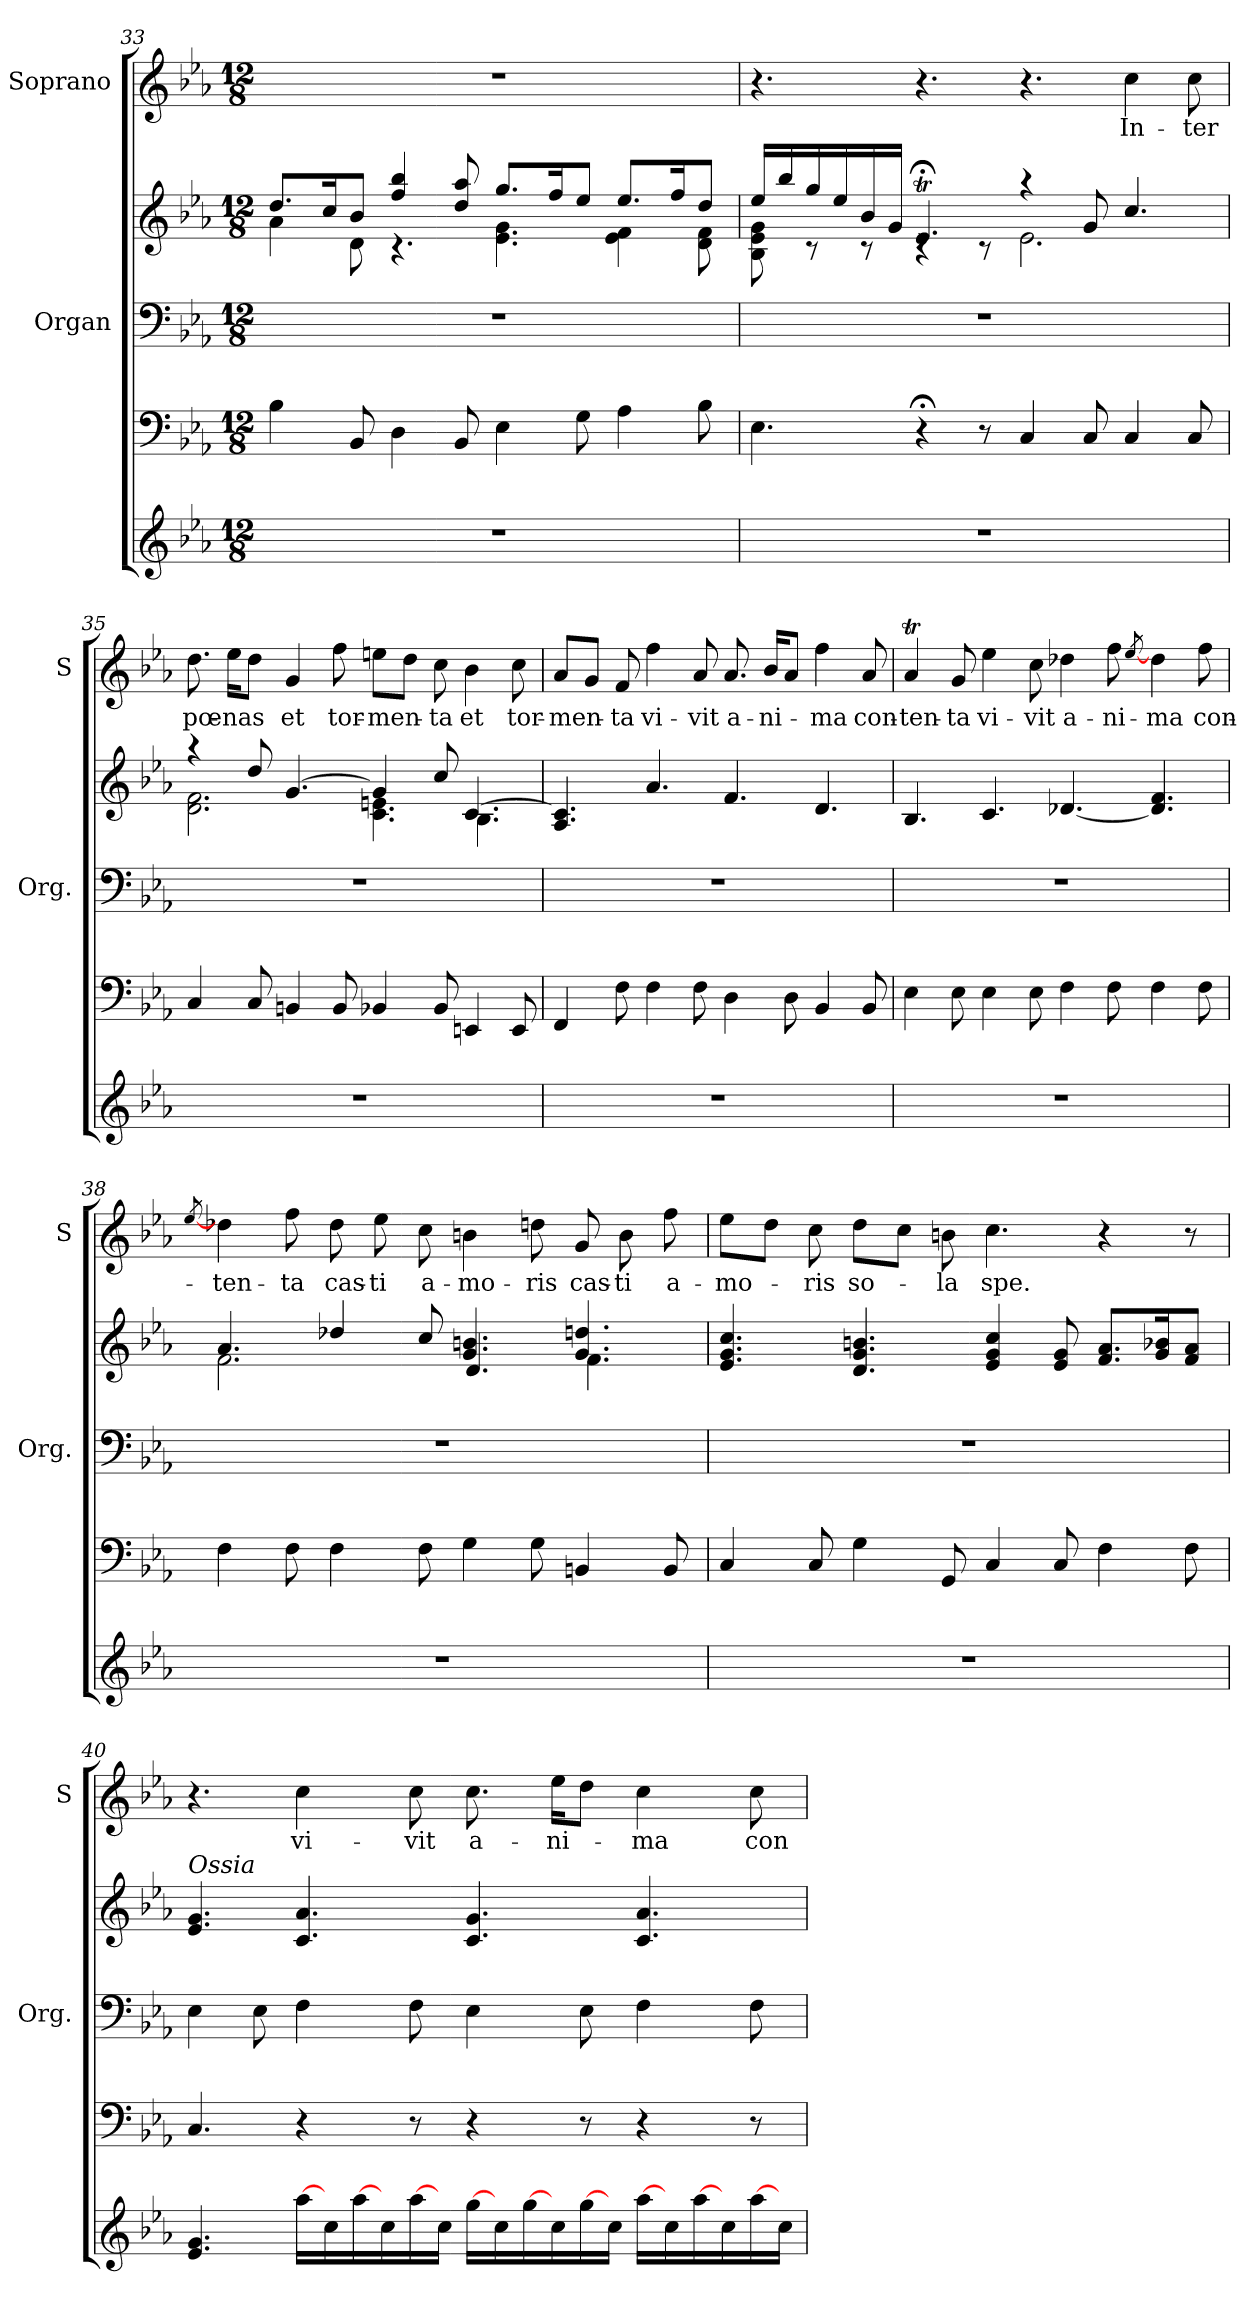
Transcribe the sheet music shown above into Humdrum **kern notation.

**kern	**kern	**kern	**kern	**kern	**text
*part4	*part3	*part2	*part2	*part1	*part1
*staff5	*staff4	*staff3	*staff2	*staff1	*staff1
*	*	*I"Organ	*	*I"Soprano	*
*	*	*I'Org.	*	*I'S	*
!!LO:PB:g=z
*clefG2	*clefF4	*clefF4	*clefG2	*clefG2	*
*k[b-e-a-]	*k[b-e-a-]	*k[b-e-a-]	*k[b-e-a-]	*k[b-e-a-]	*
*E-:	*E-:	*E-:	*E-:	*E-:	*
*M12/8	*M12/8	*M12/8	*M12/8	*M12/8	*
=33	=33	=33	=33	=33	=33
*	*	*	*^	*	*
1.r	4B-\	1.r	8.dd/L	4a-\	1.r	.
.	.	.	16cc/k	.	.	.
.	8BB-/	.	8b-/J	8d\	.	.
.	4D\	.	4ff/ 4bb-/	4.rc	.	.
.	8BB-/	.	8dd/ 8aa-/	.	.	.
.	4E-\	.	8.gg/L	4.e-\ 4.g\	.	.
.	.	.	16ff/k	.	.	.
.	8G\	.	8ee-/J	.	.	.
.	4A-\	.	8.ee-/L	4e-\ 4f\	.	.
.	.	.	16ff/k	.	.	.
.	8B-\	.	8dd/J	8d\ 8f\	.	.
=34	=34	=34	=34	=34	=34	=34
1.r	4.E-\	1.r	16ee-/LL	8B-\ 8e-\ 8g\	4.r	.
.	.	.	16bb-/	.	.	.
.	.	.	16gg/	8rc	.	.
.	.	.	16ee-/	.	.	.
.	.	.	16b-/	8rc	.	.
.	.	.	16g/JJ	.	.	.
.	4r;<	.	4.e-;<T/	4rc	4.r	.
.	8r	.	.	8rc	.	.
.	4C/	.	4raa	2.e-\	4.r	.
.	8C/	.	8g/	.	.	.
.	4C/	.	4.cc/	.	4cc\	In-
.	8C/	.	.	.	8cc\	-ter
!!LO:LB:g=z
=35	=35	=35	=35	=35	=35	=35
1.r	4C/	1.r	4raa	2.d\ 2.f\	8.dd\	pœ-
.	.	.	.	.	16ee-\KL	-nas
.	8C/	.	8dd/	.	8dd\J	.
.	4BBn/	.	[>4.g/	.	4g/	et
.	8BB/	.	.	.	8ff\	tor-
.	4BB-X/	.	4g/]	4.c\ 4.en\	8een\L	-men-
.	.	.	.	.	8dd\J	.
.	8BB-/	.	8cc/	.	8cc\	-ta
.	4EEn/	.	[>4.c/	4.B-\	4b-\	et
.	8EE/	.	.	.	8cc\	tor-
*	*	*	*v	*v	*	*
=36	=36	=36	=36	=36	=36
1.r	4FF/	1.r	4.A-/ 4.c/]	8a-/L	-men-
.	.	.	.	8g/J	.
.	8F\	.	.	8f/	-ta
.	4F\	.	4.a-/	4ff\	vi-
.	8F\	.	.	8a-/	-vit
.	4D\	.	4.f/	8.a-/	a-
.	.	.	.	16b-/KL	-ni-
.	8D\	.	.	8a-/J	.
.	4BB-/	.	4.d/	4ff\	-ma
.	8BB-/	.	.	8a-/	con-
!!LO:PB:g=z
=37	=37	=37	=37	=37	=37
1.r	4E-\	1.r	4.B-/	4a-T/	-ten-
.	8E-\	.	.	8g/	-ta
.	4E-\	.	4.c/	4ee-\	vi-
.	8E-\	.	.	8cc\	-vit
.	4F\	.	[4.d-X/	4dd-X\	a-
.	8F\	.	.	8ff\	-ni-
.	.	.	.	[8qee-/	.
.	4F\	.	4.d-/] 4.f/	4dd-\	-ma
.	8F\	.	.	8ff\	con-
=38	=38	=38	=38	=38	=38
.	.	.	.	[8qee-/	.
*	*	*	*^	*	*
1.r	4F\	1.r	4.a-/	2.f\	4dd-X\	-ten-
.	8F\	.	.	.	8ff\	-ta
.	4F\	.	4dd-X/	.	8dd-\	cas-
.	.	.	.	.	8ee-\	-ti
.	8F\	.	8cc/	.	8cc\	a-
.	4G\	.	4.g/ 4.bn/	4.d/	4bn\	-mo-
.	8G\	.	.	.	8ddn\	-ris
.	4BBn/	.	4.g/ 4.ddn/	4.f\	8g/	cas-
.	.	.	.	.	8b\	-ti
.	8BB/	.	.	.	8ff\	a-
*	*	*	*v	*v	*	*
!!LO:LB:g=z
=39	=39	=39	=39	=39	=39
1.r	4C/	1.r	4.e-/ 4.g/ 4.cc/	8ee-\L	-mo-
.	.	.	.	8dd\J	.
.	8C/	.	.	8cc\	-ris
.	4G\	.	4.d/ 4.g/ 4.bn/	8dd\L	so-
.	.	.	.	8cc\J	.
.	8GG/	.	.	8bn\	-la
.	4C/	.	4e-/ 4g/ 4cc/	4.cc\	spe.
.	8C/	.	8e-/ 8g/	.	.
.	4F\	.	8.f/ 8.a-/L	4r	.
.	.	.	16g/ 16b-X/k	.	.
.	8F\	.	8f/ 8a-/J	8r	.
=40	=40	=40	=40	=40	=40
!	!	!	!LO:TX:a:i:t=Ossia	!	!
4.e-/ 4.g/	4.C/	4E-\	4.e-/ 4.g/	4.r	.
.	.	8E-\	.	.	.
[16aa-\LL	4r	4F\	4.c/ 4.a-/	4cc\	vi-
16cc\	.	.	.	.	.
[16aa-\	.	.	.	.	.
16cc\	.	.	.	.	.
[16aa-\	8r	8F\	.	8cc\	-vit
16cc\JJ	.	.	.	.	.
[16gg\LL	4r	4E-\	4.c/ 4.g/	8.cc\	a-
16cc\	.	.	.	.	.
[16gg\	.	.	.	.	.
16cc\	.	.	.	16ee-\KL	-ni-
[16gg\	8r	8E-\	.	8dd\J	.
16cc\JJ	.	.	.	.	.
[16aa-\LL	4r	4F\	4.c/ 4.a-/	4cc\	-ma
16cc\	.	.	.	.	.
[16aa-\	.	.	.	.	.
16cc\	.	.	.	.	.
[16aa-\	8r	8F\	.	8cc\	con-
16cc\JJ	.	.	.	.	.
=	=	=	=	=	=
*-	*-	*-	*-	*-	*-
